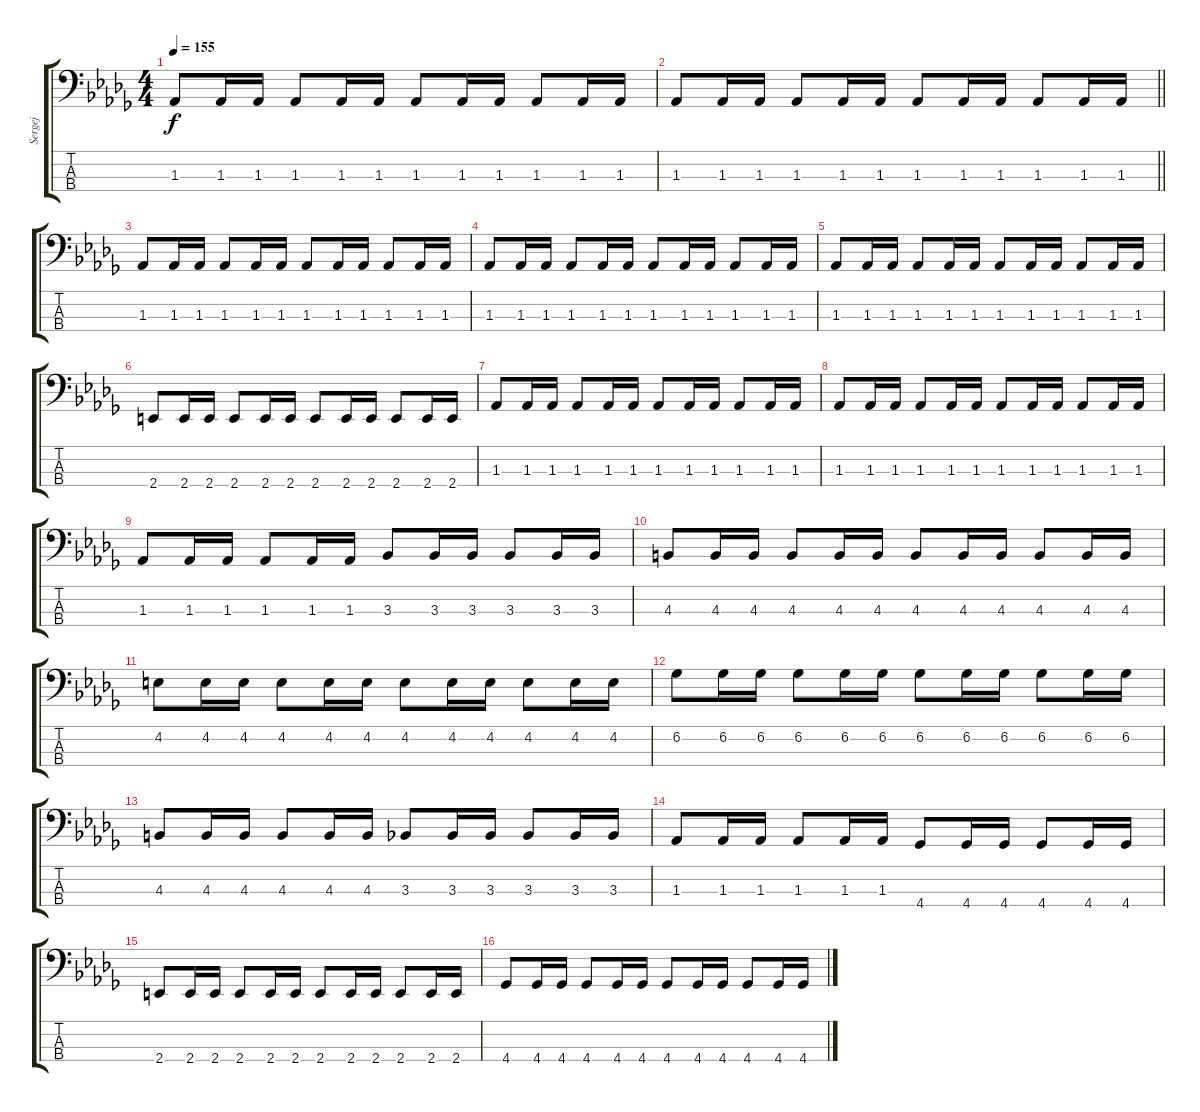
\track ("Sergej" "Sergej") {instrument electricbasspick}
\staff {score tabs}
\tuning (F2 C2 G1 D1) {hide}
\ts (4 4)
\tempo 155
\clef f4
\ks db
1.3.8{dy f} 1.3.16 1.3.16 1.3.8 1.3.16 1.3.16 1.3.8 1.3.16 1.3.16 1.3.8 1.3.16 1.3.16 |
\barLineRight lightlight
1.3.8 1.3.16 1.3.16 1.3.8 1.3.16 1.3.16 1.3.8 1.3.16 1.3.16 1.3.8 1.3.16 1.3.16 |
1.3.8 1.3.16 1.3.16 1.3.8 1.3.16 1.3.16 1.3.8 1.3.16 1.3.16 1.3.8 1.3.16 1.3.16 |
1.3.8 1.3.16 1.3.16 1.3.8 1.3.16 1.3.16 1.3.8 1.3.16 1.3.16 1.3.8 1.3.16 1.3.16 |
1.3.8 1.3.16 1.3.16 1.3.8 1.3.16 1.3.16 1.3.8 1.3.16 1.3.16 1.3.8 1.3.16 1.3.16 |
2.4.8 2.4.16 2.4.16 2.4.8 2.4.16 2.4.16 2.4.8 2.4.16 2.4.16 2.4.8 2.4.16 2.4.16 |
1.3.8 1.3.16 1.3.16 1.3.8 1.3.16 1.3.16 1.3.8 1.3.16 1.3.16 1.3.8 1.3.16 1.3.16 |
1.3.8 1.3.16 1.3.16 1.3.8 1.3.16 1.3.16 1.3.8 1.3.16 1.3.16 1.3.8 1.3.16 1.3.16 |
1.3.8 1.3.16 1.3.16 1.3.8 1.3.16 1.3.16 3.3.8 3.3.16 3.3.16 3.3.8 3.3.16 3.3.16 |
4.3.8 4.3.16 4.3.16 4.3.8 4.3.16 4.3.16 4.3.8 4.3.16 4.3.16 4.3.8 4.3.16 4.3.16 |
4.2.8 4.2.16 4.2.16 4.2.8 4.2.16 4.2.16 4.2.8 4.2.16 4.2.16 4.2.8 4.2.16 4.2.16 |
6.2.8 6.2.16 6.2.16 6.2.8 6.2.16 6.2.16 6.2.8 6.2.16 6.2.16 6.2.8 6.2.16 6.2.16 |
4.3.8 4.3.16 4.3.16 4.3.8 4.3.16 4.3.16 3.3.8 3.3.16 3.3.16 3.3.8 3.3.16 3.3.16 |
1.3.8 1.3.16 1.3.16 1.3.8 1.3.16 1.3.16 4.4.8 4.4.16 4.4.16 4.4.8 4.4.16 4.4.16 |
2.4.8 2.4.16 2.4.16 2.4.8 2.4.16 2.4.16 2.4.8 2.4.16 2.4.16 2.4.8 2.4.16 2.4.16 |
4.4.8 4.4.16 4.4.16 4.4.8 4.4.16 4.4.16 4.4.8 4.4.16 4.4.16 4.4.8 4.4.16 4.4.16
